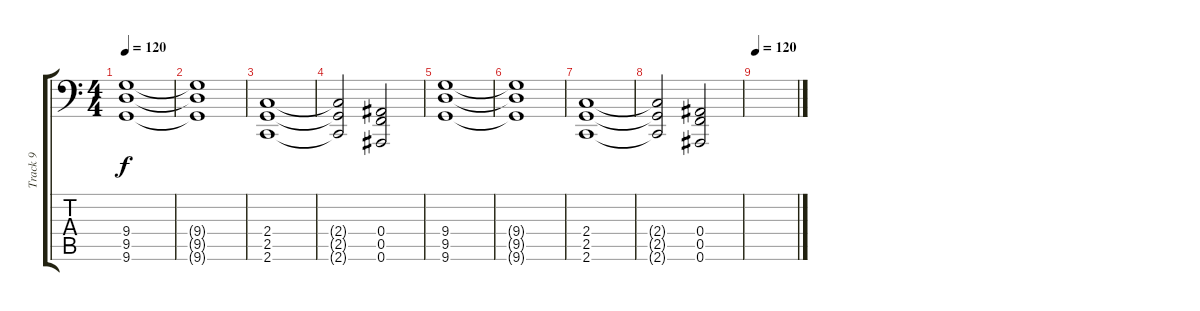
\track ("Track 9" "Track 9") {instrument synthstrings1}
\staff {score tabs}
\tuning (C4 G3 Eb3 Bb2 F2 Bb1) {hide}
\ts (4 4)
\tempo 120
\tempo 135
\tempo 120
\clef f4
\ks c
(9.4 9.5 9.6).1{dy f instrument synthstrings1} |
(9.4{t} 9.5{t} 9.6{t}).1 |
(2.4 2.5 2.6).1 |
(2.4{t} 2.5{t} 2.6{t}).2 (0.4 0.5 0.6).2 |
(9.4 9.5 9.6).1 |
(9.4{t} 9.5{t} 9.6{t}).1 |
(2.4 2.5 2.6).1 |
(2.4{t} 2.5{t} 2.6{t}).2 (0.4 0.5 0.6).2 |
\tempo 120
